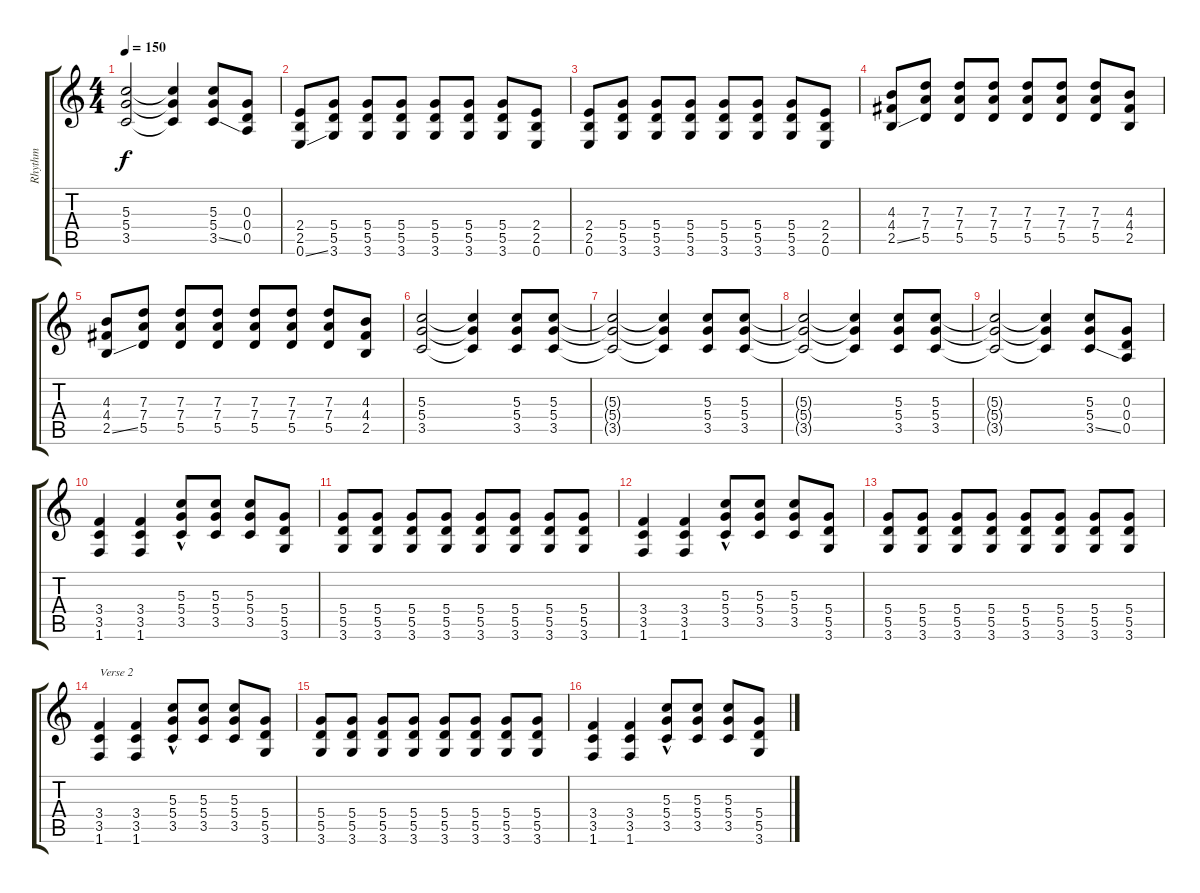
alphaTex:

\track ("Rhythm" "Rhythm") {instrument distortionguitar}
\staff {score tabs}
\tuning (E4 B3 G3 D3 A2 E2) {hide}
\ts (4 4)
\tempo 150
\clef g2
\ks c
(5.3{t} 5.4{t} 3.5{t}).2{dy f} (5.3{t} 5.4{t} 3.5{t}).4 (5.3 5.4 3.5{ss}).8 (0.3 0.4 0.5).8 |
(2.4 2.5 0.6{ss}).8 (5.4 5.5 3.6).8 (5.4 5.5 3.6).8 (5.4 5.5 3.6).8 (5.4 5.5 3.6).8 (5.4 5.5 3.6).8 (5.4 5.5 3.6).8 (2.4 2.5 0.6).8 |
(2.4 2.5 0.6).8 (5.4 5.5 3.6).8 (5.4 5.5 3.6).8 (5.4 5.5 3.6).8 (5.4 5.5 3.6).8 (5.4 5.5 3.6).8 (5.4 5.5 3.6).8 (2.4 2.5 0.6).8 |
(4.3 4.4 2.5{ss}).8 (7.3 7.4 5.5).8 (7.3 7.4 5.5).8 (7.3 7.4 5.5).8 (7.3 7.4 5.5).8 (7.3 7.4 5.5).8 (7.3 7.4 5.5).8 (4.3 4.4 2.5).8 |
(4.3 4.4 2.5{ss}).8 (7.3 7.4 5.5).8 (7.3 7.4 5.5).8 (7.3 7.4 5.5).8 (7.3 7.4 5.5).8 (7.3 7.4 5.5).8 (7.3 7.4 5.5).8 (4.3 4.4 2.5).8 |
(5.3 5.4 3.5).2 (5.3{t} 5.4{t} 3.5{t}).4 (5.3 5.4 3.5).8 (5.3 5.4 3.5).8 |
(5.3{t} 5.4{t} 3.5{t}).2 (5.3{t} 5.4{t} 3.5{t}).4 (5.3 5.4 3.5).8 (5.3 5.4 3.5).8 |
(5.3{t} 5.4{t} 3.5{t}).2 (5.3{t} 5.4{t} 3.5{t}).4 (5.3 5.4 3.5).8 (5.3 5.4 3.5).8 |
(5.3{t} 5.4{t} 3.5{t}).2 (5.3{t} 5.4{t} 3.5{t}).4 (5.3 5.4 3.5{ss}).8 (0.3 0.4 0.5).8 |
(3.4 3.5 1.6).4 (3.4 3.5 1.6).4 (5.3{hac} 5.4 3.5).8 (5.3 5.4 3.5).8 (5.3 5.4 3.5).8 (5.4 5.5 3.6).8 |
(5.4 5.5 3.6).8 (5.4 5.5 3.6).8 (5.4 5.5 3.6).8 (5.4 5.5 3.6).8 (5.4 5.5 3.6).8 (5.4 5.5 3.6).8 (5.4 5.5 3.6).8 (5.4 5.5 3.6).8 |
(3.4 3.5 1.6).4 (3.4 3.5 1.6).4 (5.3{hac} 5.4 3.5).8 (5.3 5.4 3.5).8 (5.3 5.4 3.5).8 (5.4 5.5 3.6).8 |
(5.4 5.5 3.6).8 (5.4 5.5 3.6).8 (5.4 5.5 3.6).8 (5.4 5.5 3.6).8 (5.4 5.5 3.6).8 (5.4 5.5 3.6).8 (5.4 5.5 3.6).8 (5.4 5.5 3.6).8 |
(3.4 3.5 1.6).4{txt "Verse 2"} (3.4 3.5 1.6).4 (5.3{hac} 5.4 3.5).8 (5.3 5.4 3.5).8 (5.3 5.4 3.5).8 (5.4 5.5 3.6).8 |
(5.4 5.5 3.6).8 (5.4 5.5 3.6).8 (5.4 5.5 3.6).8 (5.4 5.5 3.6).8 (5.4 5.5 3.6).8 (5.4 5.5 3.6).8 (5.4 5.5 3.6).8 (5.4 5.5 3.6).8 |
(3.4 3.5 1.6).4 (3.4 3.5 1.6).4 (5.3{hac} 5.4 3.5).8 (5.3 5.4 3.5).8 (5.3 5.4 3.5).8 (5.4 5.5 3.6).8
